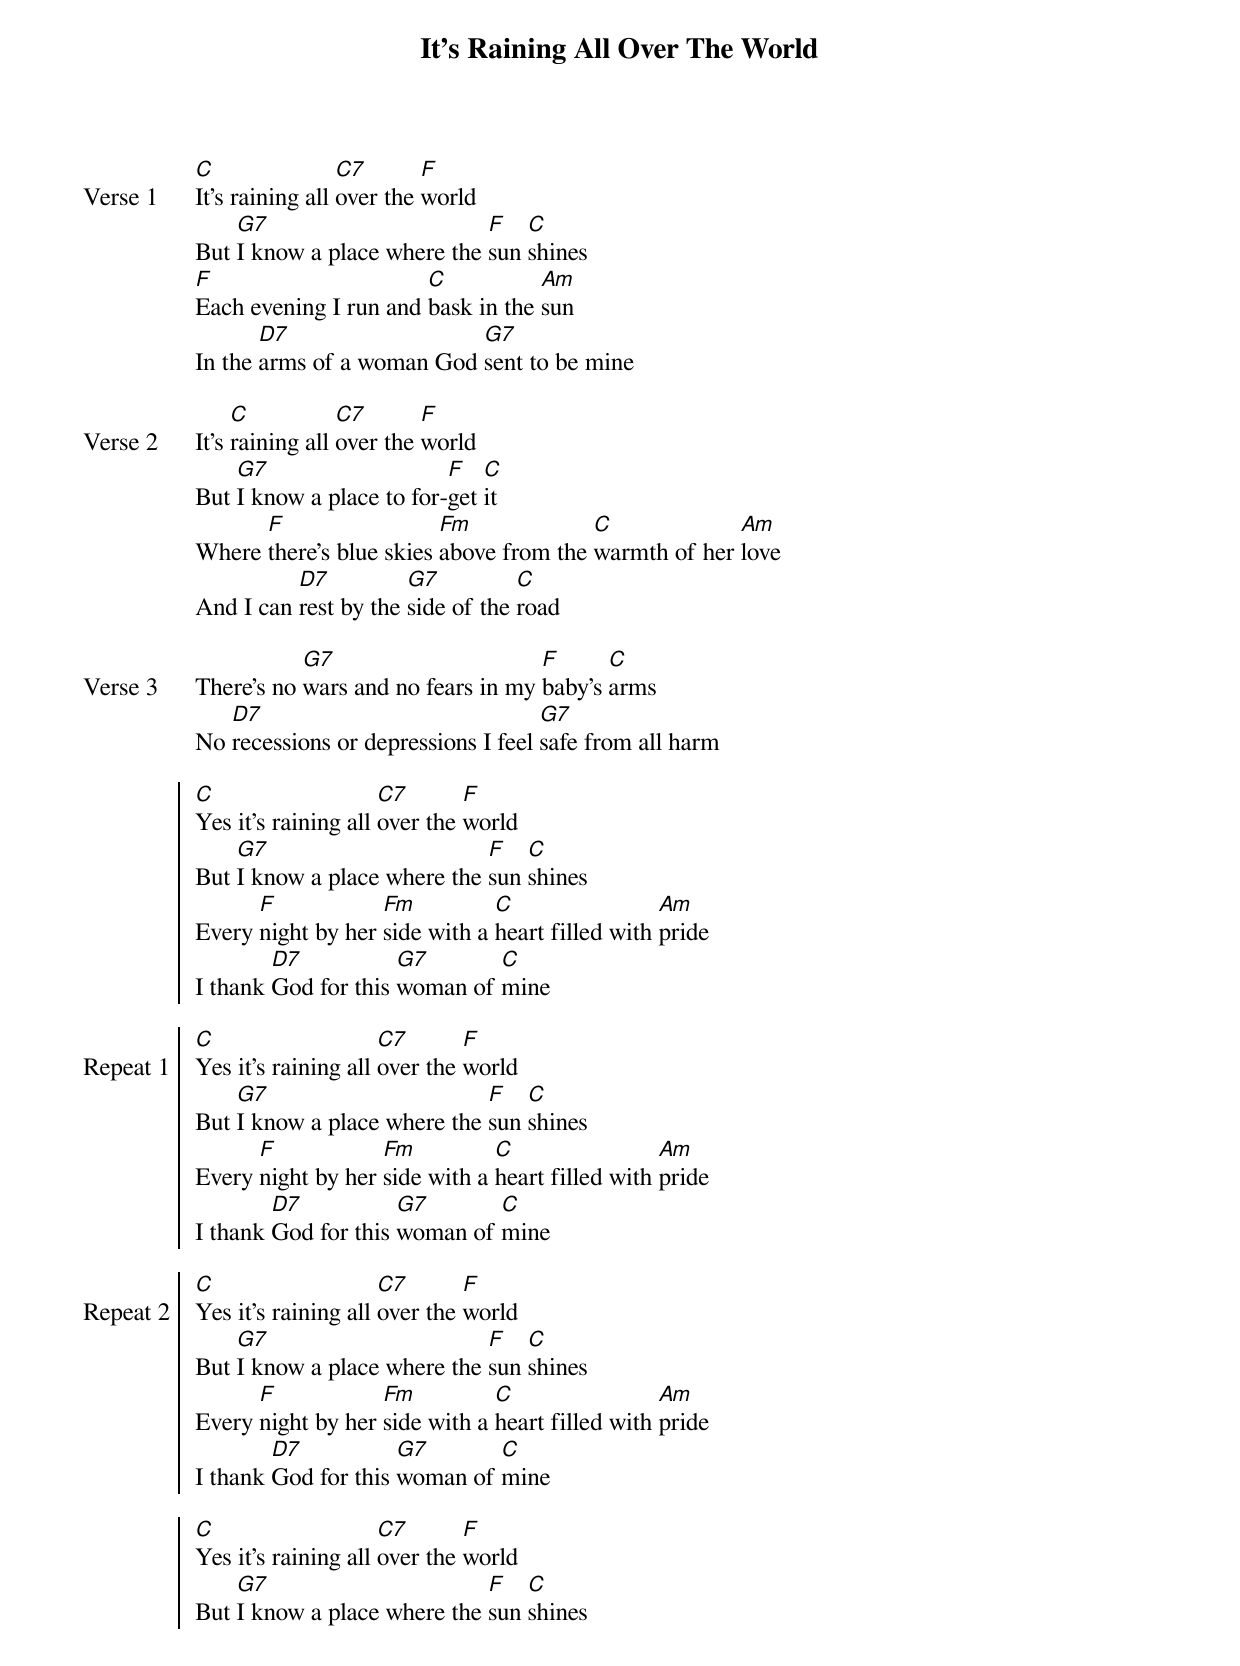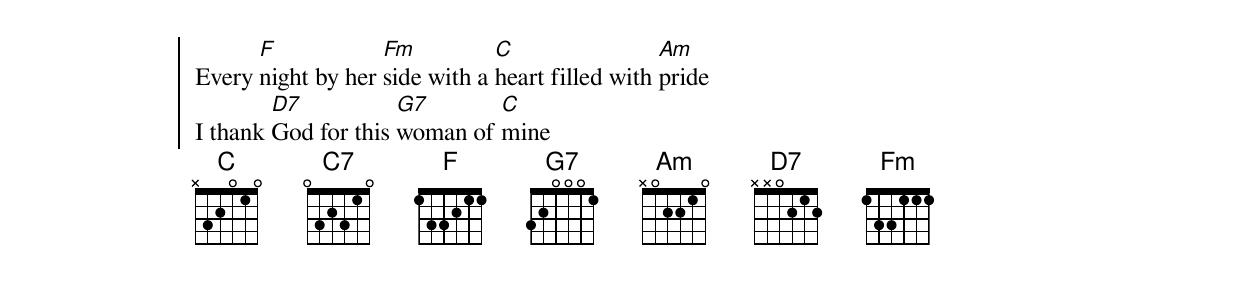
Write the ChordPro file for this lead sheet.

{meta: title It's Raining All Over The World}
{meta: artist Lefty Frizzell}
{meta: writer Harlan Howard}

{start_of_verse: Verse 1}
[C]It’s raining all [C7]over the [F]world
But [G7]I know a place where the [F]sun [C]shines
[F]Each evening I run and [C]bask in the [Am]sun
In the [D7]arms of a woman God [G7]sent to be mine
{end_of_verse}

{start_of_verse: Verse 2}
It’s [C]raining all [C7]over the [F]world
But [G7]I know a place to for-[F]get [C]it
Where [F]there’s blue skies [Fm]above from the [C]warmth of her [Am]love
And I can [D7]rest by the [G7]side of the [C]road
{end_of_verse}

{start_of_verse: Verse 3}
There’s no [G7]wars and no fears in my [F]baby’s [C]arms
No [D7]recessions or depressions I feel [G7]safe from all harm
{end_of_verse}

{start_of_chorus}
[C]Yes it’s raining all [C7]over the [F]world
But [G7]I know a place where the [F]sun [C]shines
Every [F]night by her [Fm]side with a [C]heart filled with [Am]pride
I thank [D7]God for this [G7]woman of [C]mine
{end_of_chorus}

{start_of_chorus: Repeat 1}
[C]Yes it’s raining all [C7]over the [F]world
But [G7]I know a place where the [F]sun [C]shines
Every [F]night by her [Fm]side with a [C]heart filled with [Am]pride
I thank [D7]God for this [G7]woman of [C]mine
{end_of_chorus}

{start_of_chorus: Repeat 2}
[C]Yes it’s raining all [C7]over the [F]world
But [G7]I know a place where the [F]sun [C]shines
Every [F]night by her [Fm]side with a [C]heart filled with [Am]pride
I thank [D7]God for this [G7]woman of [C]mine
{end_of_chorus}

{start_of_chorus}
[C]Yes it’s raining all [C7]over the [F]world
But [G7]I know a place where the [F]sun [C]shines
Every [F]night by her [Fm]side with a [C]heart filled with [Am]pride
I thank [D7]God for this [G7]woman of [C]mine
{end_of_chorus}
